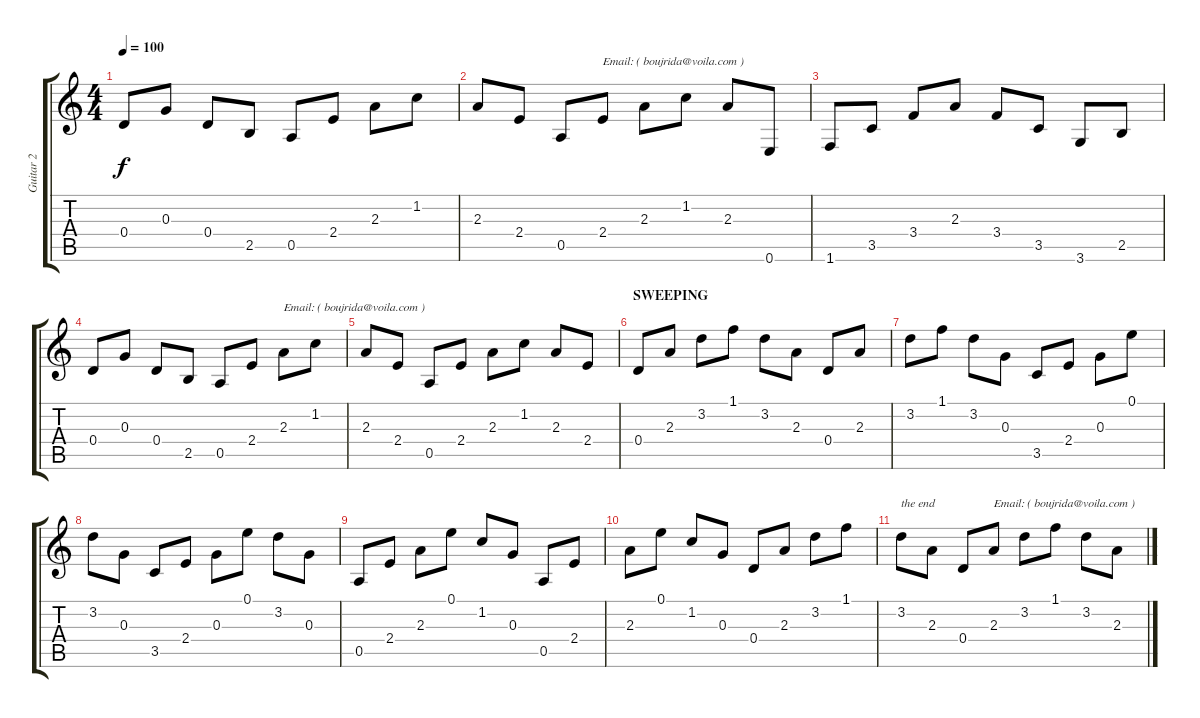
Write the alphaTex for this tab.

\track ("Guitar 2" "Guitar 2") {instrument acousticguitarnylon}
\staff {score tabs}
\tuning (E4 B3 G3 D3 A2 E2) {hide}
\ts (4 4)
\tempo 100
\clef g2
\ks c
0.4.8{dy f} 0.3.8 0.4.8 2.5.8 0.5.8 2.4.8 2.3.8 1.2.8 |
2.3.8 2.4.8 0.5.8 2.4.8{txt "Email: ( boujrida@voila.com )"} 2.3.8 1.2.8 2.3.8 0.6.8 |
1.6.8 3.5.8 3.4.8 2.3.8 3.4.8 3.5.8 3.6.8 2.5.8 |
0.4.8 0.3.8 0.4.8 2.5.8 0.5.8 2.4.8 2.3.8{txt "Email: ( boujrida@voila.com )"} 1.2.8 |
2.3.8 2.4.8 0.5.8 2.4.8 2.3.8 1.2.8 2.3.8 2.4.8 |
\section ("" "SWEEPING")
0.4.8 2.3.8 3.2.8 1.1.8 3.2.8 2.3.8 0.4.8 2.3.8 |
3.2.8 1.1.8 3.2.8 0.3.8 3.5.8 2.4.8 0.3.8 0.1.8 |
3.2.8 0.3.8 3.5.8 2.4.8 0.3.8 0.1.8 3.2.8 0.3.8 |
0.5.8 2.4.8 2.3.8 0.1.8 1.2.8 0.3.8 0.5.8 2.4.8 |
2.3.8 0.1.8 1.2.8 0.3.8 0.4.8 2.3.8 3.2.8 1.1.8 |
3.2.8{txt "the end"} 2.3.8 0.4.8 2.3.8{txt "Email: ( boujrida@voila.com )"} 3.2.8 1.1.8 3.2.8 2.3.8
